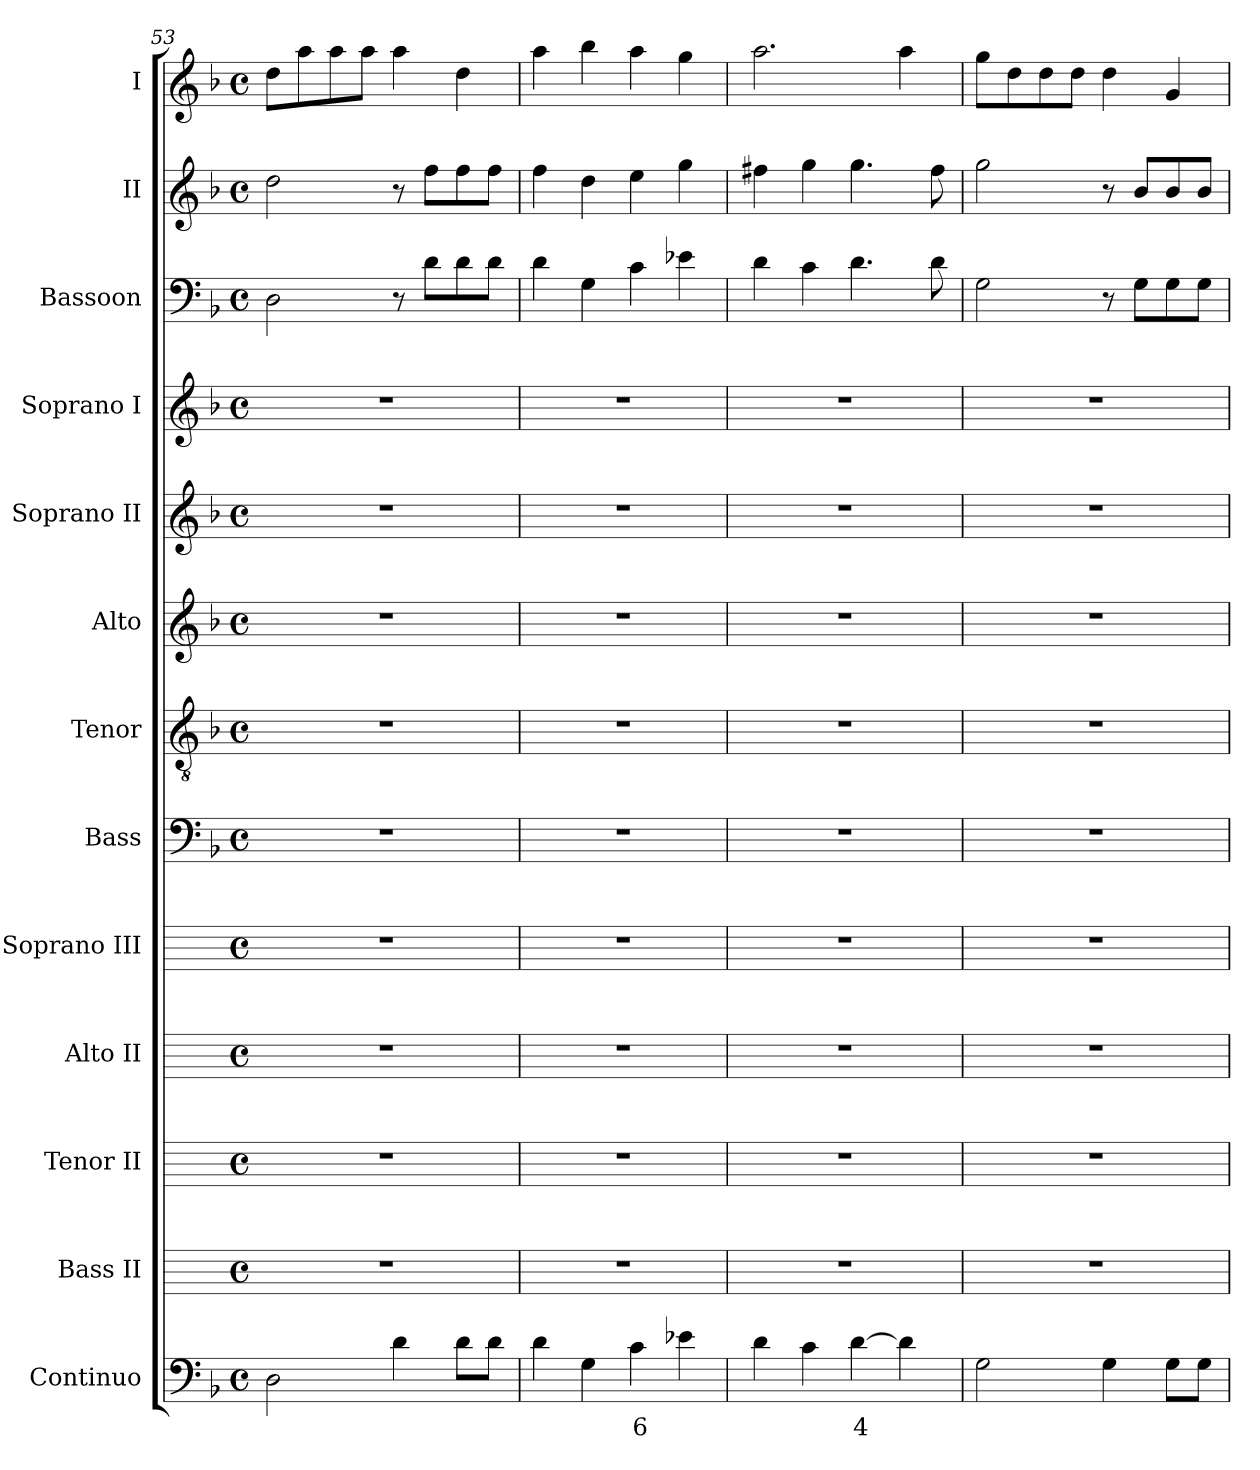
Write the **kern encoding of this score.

**kern	**text	**kern	**kern	**kern	**kern	**kern	**kern	**kern	**kern	**kern	**kern	**kern	**kern
*part13	*part13	*part12	*part11	*part10	*part9	*part8	*part7	*part6	*part5	*part4	*part3	*part2	*part1
*staff13	*staff13	*staff12	*staff11	*staff10	*staff9	*staff8	*staff7	*staff6	*staff5	*staff4	*staff3	*staff2	*staff1
*I"Continuo	*	*I"Bass II	*I"Tenor II	*I"Alto II	*I"Soprano III	*I"Bass	*I"Tenor	*I"Alto	*I"Soprano II	*I"Soprano I	*I"Bassoon	*I"II	*I"I
*	*	*I'B II	*I'T II	*I'A II	*I'S III	*I'B	*I'T	*I'A	*I'S II	*I'S I	*I'Bsn	*I'II	*I'I
*clefF4	*	*	*	*	*	*clefF4	*clefGv2	*clefG2	*clefG2	*clefG2	*clefF4	*clefG2	*clefG2
*	*	*ITrd4c7	*ITrd4c7	*ITrd4c7	*ITrd4c7	*	*	*	*	*	*	*	*
*k[b-]	*	*	*	*	*	*k[b-]	*k[b-]	*k[b-]	*k[b-]	*k[b-]	*k[b-]	*k[b-]	*k[b-]
*F:	*	*	*	*	*	*F:	*F:	*F:	*F:	*F:	*F:	*F:	*F:
*M4/4	*	*M4/4	*M4/4	*M4/4	*M4/4	*M4/4	*M4/4	*M4/4	*M4/4	*M4/4	*M4/4	*M4/4	*M4/4
*met(c)	*	*met(c)	*met(c)	*met(c)	*met(c)	*met(c)	*met(c)	*met(c)	*met(c)	*met(c)	*met(c)	*met(c)	*met(c)
=53	=53	=53	=53	=53	=53	=53	=53	=53	=53	=53	=53	=53	=53
2D	.	1r	1r	1r	1r	1r	1r	1r	1r	1r	2D	2dd	8ddL
.	.	.	.	.	.	.	.	.	.	.	.	.	8aa
.	.	.	.	.	.	.	.	.	.	.	.	.	8aa
.	.	.	.	.	.	.	.	.	.	.	.	.	8aaJ
4d	.	.	.	.	.	.	.	.	.	.	8r	8r	4aa
.	.	.	.	.	.	.	.	.	.	.	8dL	8ffL	.
8dL	.	.	.	.	.	.	.	.	.	.	8d	8ff	4dd
8dJ	.	.	.	.	.	.	.	.	.	.	8dJ	8ffJ	.
=54	=54	=54	=54	=54	=54	=54	=54	=54	=54	=54	=54	=54	=54
4d	.	1r	1r	1r	1r	1r	1r	1r	1r	1r	4d	4ff	4aa
4G	.	.	.	.	.	.	.	.	.	.	4G	4dd	4bb-
!	!LO:LY:b	!	!	!	!	!	!	!	!	!	!	!	!
4c	6	.	.	.	.	.	.	.	.	.	4c	4ee	4aa
4e-X	.	.	.	.	.	.	.	.	.	.	4e-X	4gg	4gg
=55	=55	=55	=55	=55	=55	=55	=55	=55	=55	=55	=55	=55	=55
4d	.	1r	1r	1r	1r	1r	1r	1r	1r	1r	4d	4ff#X	2.aa
4c	.	.	.	.	.	.	.	.	.	.	4c	4gg	.
!	!LO:LY:b	!	!	!	!	!	!	!	!	!	!	!	!
[4d	4	.	.	.	.	.	.	.	.	.	4.d	4.gg	.
4d]	.	.	.	.	.	.	.	.	.	.	.	.	4aa
.	.	.	.	.	.	.	.	.	.	.	8d	8ff#	.
=56	=56	=56	=56	=56	=56	=56	=56	=56	=56	=56	=56	=56	=56
2G	.	1r	1r	1r	1r	1r	1r	1r	1r	1r	2G	2gg	8ggL
.	.	.	.	.	.	.	.	.	.	.	.	.	8dd
.	.	.	.	.	.	.	.	.	.	.	.	.	8dd
.	.	.	.	.	.	.	.	.	.	.	.	.	8ddJ
4G	.	.	.	.	.	.	.	.	.	.	8r	8r	4dd
.	.	.	.	.	.	.	.	.	.	.	8GL	8b-/L	.
8GL	.	.	.	.	.	.	.	.	.	.	8G	8b-/	4g
8GJ	.	.	.	.	.	.	.	.	.	.	8GJ	8b-/J	.
=	=	=	=	=	=	=	=	=	=	=	=	=	=
*-	*-	*-	*-	*-	*-	*-	*-	*-	*-	*-	*-	*-	*-
